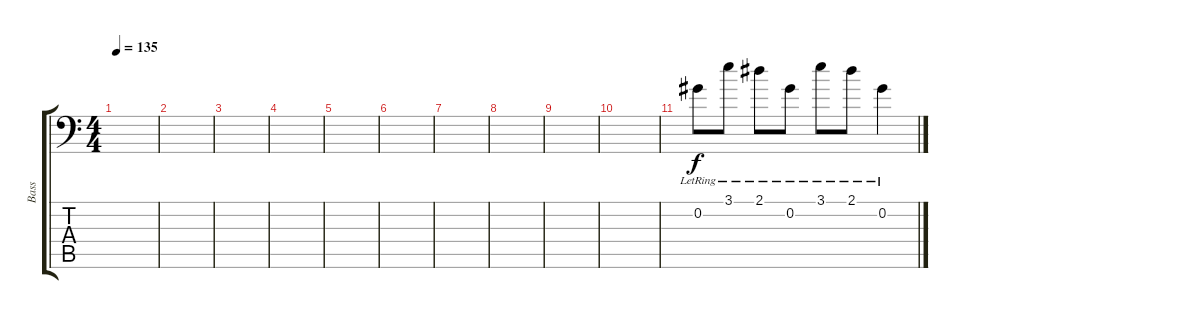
\track ("Bass" "Bass") {instrument acousticguitarnylon}
\staff {score tabs}
\tuning (Db4 Ab3 E3 B2 Gb2 A1) {hide}
\ts (4 4)
\tempo 135
\clef f4
\ks c
|
|
|
|
|
|
|
|
|
|
0.2{lr}.8 3.1{lr}.8 2.1{lr}.8 0.2{lr}.8 3.1{lr}.8 2.1{lr}.8 0.2{lr}.4
